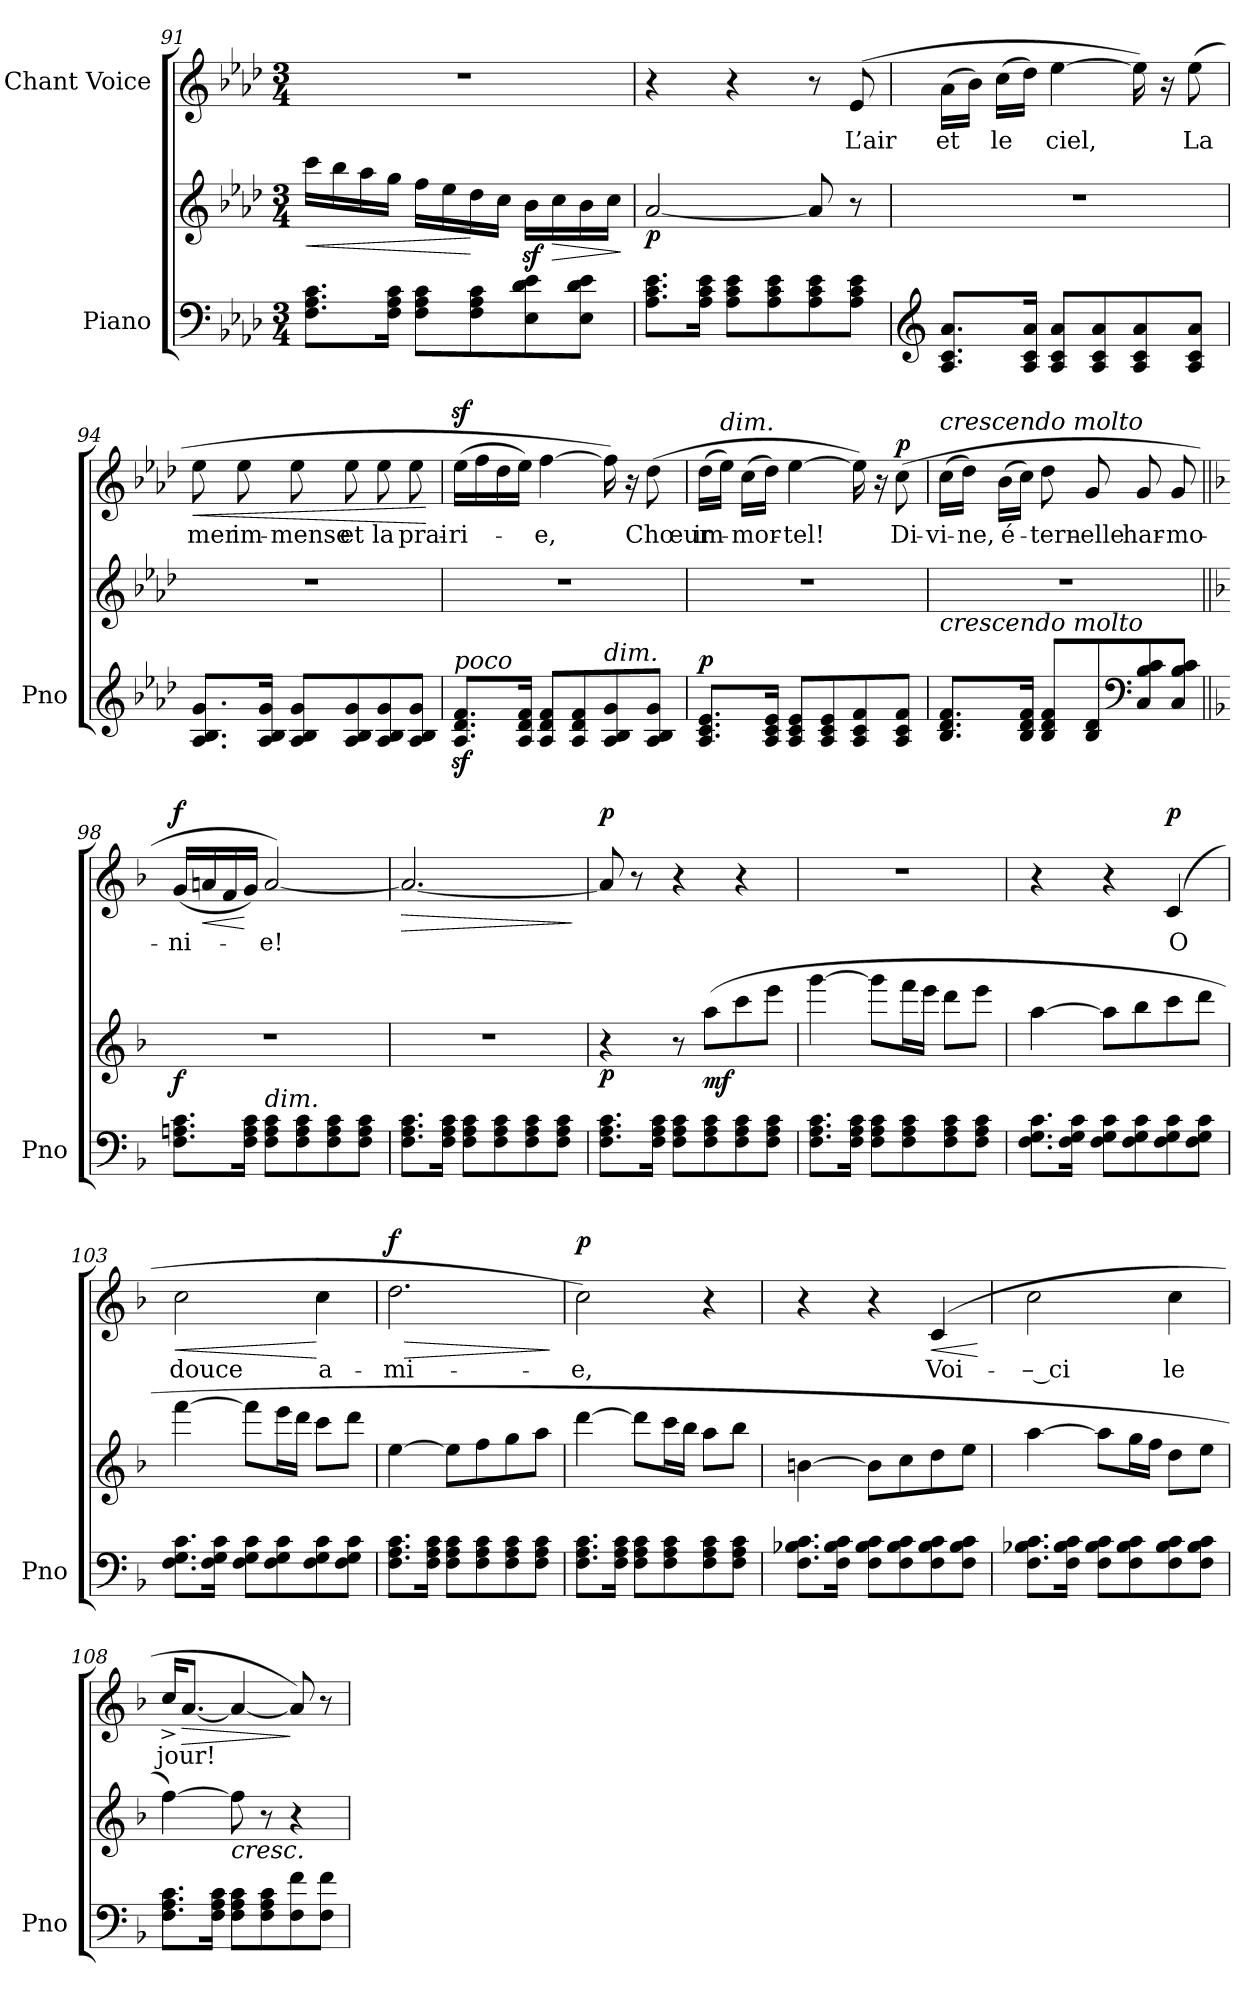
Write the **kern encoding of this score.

**kern	**kern	**dynam	**kern	**text	**dynam
*part2	*part2	*part2	*part1	*part1	*part1
*staff3	*staff2	*staff2/3	*staff1	*staff1	*staff1
*I"Piano	*	*	*I"Chant Voice	*	*
*I'Pno	*	*	*	*	*
*clefF4	*clefG2	*	*clefG2	*	*
*k[b-e-a-d-]	*k[b-e-a-d-]	*	*k[b-e-a-d-]	*	*
*M3/4	*M3/4	*	*M3/4	*	*
=91	=91	=91	=91	=91	=91
!	!	!LO:HP:b	!	!	!
8.F\ 8.A-\ 8.c\L	16ccc\LL	<	2.r	.	.
.	16bb-\	.	.	.	.
.	16aa-\	.	.	.	.
16F\ 16A-\ 16c\Jk	16gg\JJ	.	.	.	.
8F\ 8A-\ 8c\L	16ff\LL	.	.	.	.
.	16ee-\	.	.	.	.
8F\ 8A-\ 8c\	16dd-\	[	.	.	.
.	16cc\JJ	.	.	.	.
8E-\ 8d-\ 8e-\	16b-z<\LL	.	.	.	.
!	!	!LO:HP:b	!	!	!
.	16cc\	>	.	.	.
8E-\ 8d-\ 8e-\J	16b-\	.	.	.	.
.	16cc\JJ	.	.	.	.
.	.	]	.	.	.
=92	=92	=92	=92	=92	=92
!	!	!LO:DY:b	!	!	!
8.A-\ 8.c\ 8.e-\L	[2a-/	p	4r	.	.
16A-\ 16c\ 16e-\Jk	.	.	.	.	.
8A-\ 8c\ 8e-\L	.	.	4r	.	.
8A-\ 8c\ 8e-\	.	.	.	.	.
!	!	!	!	!	!LO:DY:a
!	!	!	!	!	!LO:DY:n=1:a
8A-\ 8c\ 8e-\	8a-/]	.	8r	.	other-dynamics p
!	!	!	!	!LO:LY:b	!
8A-\ 8c\ 8e-\J	8r	.	(>8e-/	L’air	.
!!LO:PB:g=z
=93	=93	=93	=93	=93	=93
*clefG2	*	*	*	*	*
!	!	!	!	!LO:LY:b	!
8.A-/ 8.c/ 8.a-/L	2.r	.	(>16a-\LL	et	.
.	.	.	16b-\JJ)	.	.
!	!	!	!	!LO:LY:b	!
.	.	.	(>16cc\LL	le	.
16A-/ 16c/ 16a-/Jk	.	.	16dd-\JJ)	.	.
!	!	!	!	!LO:LY:b	!
8A-/ 8c/ 8a-/L	.	.	[4ee-\	ciel,	.
8A-/ 8c/ 8a-/	.	.	.	.	.
8A-/ 8c/ 8a-/	.	.	16ee-\])	.	.
.	.	.	16r	.	.
!	!	!	!	!LO:LY:b	!
8A-/ 8c/ 8a-/J	.	.	(>8ee-\	La	.
=94	=94	=94	=94	=94	=94
!	!	!	!	!LO:LY:b	!LO:HP:b
8.A-/ 8.B-/ 8.g/L	2.r	.	8ee-\	mer	<
!	!	!	!	!LO:LY:b	!
.	.	.	8ee-\	im-	.
16A-/ 16B-/ 16g/Jk	.	.	.	.	.
!	!	!	!	!LO:LY:b	!
8A-/ 8B-/ 8g/L	.	.	8ee-\	-mense	.
!	!	!	!	!LO:LY:b	!
8A-/ 8B-/ 8g/	.	.	8ee-\	et	.
!	!	!	!	!LO:LY:b	!
8A-/ 8B-/ 8g/	.	.	8ee-\	la	.
!	!	!	!	!LO:LY:b	!
8A-/ 8B-/ 8g/J	.	.	8ee-\	prai-	.
.	.	.	.	.	[
=95	=95	=95	=95	=95	=95
!LO:TX:a:i:t=poco	!	!	!	!	!
!	!	!	!	!LO:LY:b	!
8.A-/z> 8.d-/z> 8.f/z>L	2.r	.	(>16ee-z>\LL	-ri-	.
.	.	.	16ff\	.	.
.	.	.	16dd-\	.	.
16A-/ 16d-/ 16f/Jk	.	.	16ee-\JJ)	.	.
!	!	!	!	!LO:LY:b	!
8A-/ 8d-/ 8f/L	.	.	[4ff\	-e,	.
8A-/ 8d-/ 8f/	.	.	.	.	.
!LO:TX:a:i:t=dim.	!	!	!	!	!
8A-/ 8B-/ 8g/	.	.	16ff\])	.	.
.	.	.	16r	.	.
!	!	!	!	!LO:LY:b	!
8A-/ 8B-/ 8g/J	.	.	(>8dd-\	Chœur	.
!!LO:LB:g=z
=96	=96	=96	=96	=96	=96
!	!	!LO:DY:a=2	!	!LO:LY:b	!
8.A-/ 8.c/ 8.e-/L	2.r	p	(>16dd-\LL	im-	.
!	!	!	!LO:TX:a:i:t=dim.	!	!
.	.	.	16ee-\JJ)	.	.
!	!	!	!	!LO:LY:b	!
.	.	.	(>16cc\LL	-mor-	.
16A-/ 16c/ 16e-/Jk	.	.	16dd-\JJ)	.	.
!	!	!	!	!LO:LY:b	!
8A-/ 8c/ 8e-/L	.	.	[4ee-\	-tel!	.
8A-/ 8c/ 8e-/	.	.	.	.	.
8A-/ 8c/ 8f/	.	.	16ee-\])	.	.
.	.	.	16r	.	.
!	!	!	!	!LO:LY:b	!LO:DY:a
8A-/ 8c/ 8f/J	.	.	(>8cc\	Di-	p
=97	=97	=97	=97	=97	=97
!	!	!	!LO:TX:a:i:t=crescendo molto	!	!
!	!LO:TX:b:i:t=crescendo molto	!	!	!	!
!	!	!	!	!LO:LY:b	!
8.B-/ 8.d-/ 8.f/L	2.r	.	(>16cc\LL	-vi-	.
!	!	!	!	!LO:LY:b	!
.	.	.	16dd-\JJ)	-ne,	.
!	!	!	!	!LO:LY:b	!
.	.	.	(>16b-\LL	é-	.
16B-/ 16d-/ 16f/Jk	.	.	16cc\JJ)	.	.
!	!	!	!	!LO:LY:b	!
8B-/ 8d-/ 8f/L	.	.	8dd-\	-tern-	.
!	!	!	!	!LO:LY:b	!
8B-/ 8d-/	.	.	8g/	-elle	.
*clefF4	*	*	*	*	*
!	!	!	!	!LO:LY:b	!
8C/ 8B-/ 8c/	.	.	8g/	har-	.
!	!	!	!	!LO:LY:b	!
8C/ 8B-/ 8c/J	.	.	8g/	-mo-	.
=98||	=98||	=98||	=98||	=98||	=98||
*k[b-]	*k[b-]	*	*k[b-]	*	*
!	!	!LO:DY:b	!	!LO:LY:b	!LO:DY:a
8.F\ 8.An\ 8.c\L	2.r	f	(<16g/LL	-ni-	f
!	!	!	!	!	!LO:HP:b
.	.	.	16an/	.	<
.	.	.	16f/	.	.
16F\ 16A\ 16c\Jk	.	.	16g/JJ)	.	[
!LO:TX:a:i:t=dim.	!	!	!	!	!
!	!	!	!	!LO:LY:b	!
8F\ 8A\ 8c\L	.	.	[2a/)	-e!	.
8F\ 8A\ 8c\	.	.	.	.	.
8F\ 8A\ 8c\	.	.	.	.	.
8F\ 8A\ 8c\J	.	.	.	.	.
!!LO:LB:g=z
=99	=99	=99	=99	=99	=99
!	!	!	!	!	!LO:HP:b
8.F\ 8.A\ 8.c\L	2.r	.	2.a/_	.	>
16F\ 16A\ 16c\Jk	.	.	.	.	.
8F\ 8A\ 8c\L	.	.	.	.	.
8F\ 8A\ 8c\	.	.	.	.	.
8F\ 8A\ 8c\	.	.	.	.	.
8F\ 8A\ 8c\J	.	.	.	.	.
.	.	.	.	.	]
=100	=100	=100	=100	=100	=100
!	!	!LO:DY:b	!	!	!LO:DY:b
8.F\ 8.A\ 8.c\L	4r	p	8a/]	.	p
.	.	.	8r	.	.
16F\ 16A\ 16c\Jk	.	.	.	.	.
8F\ 8A\ 8c\L	8r	.	4r	.	.
!	!	!LO:DY:b	!	!	!
8F\ 8A\ 8c\	(>8aa\L	mf	.	.	.
8F\ 8A\ 8c\	8ccc\	.	4r	.	.
8F\ 8A\ 8c\J	8eee\J	.	.	.	.
=101	=101	=101	=101	=101	=101
8.F\ 8.A\ 8.c\L	[4ggg\	.	2.r	.	.
16F\ 16A\ 16c\Jk	.	.	.	.	.
8F\ 8A\ 8c\L	8ggg\L]	.	.	.	.
8F\ 8A\ 8c\	16fff\L	.	.	.	.
.	16eee\JJ	.	.	.	.
8F\ 8A\ 8c\	8ddd\L	.	.	.	.
8F\ 8A\ 8c\J	8eee\J	.	.	.	.
=102	=102	=102	=102	=102	=102
8.F\ 8.G\ 8.c\L	[4aa\	.	4r	.	.
16F\ 16G\ 16c\Jk	.	.	.	.	.
8F\ 8G\ 8c\L	8aa\L]	.	4r	.	.
8F\ 8G\ 8c\	8bb-\	.	.	.	.
!	!	!	!	!LO:LY:b	!LO:DY:a
8F\ 8G\ 8c\	8ccc\	.	(>4c/	O	p
8F\ 8G\ 8c\J	8ddd\J	.	.	.	.
!!LO:LB:g=z
=103	=103	=103	=103	=103	=103
!	!	!	!	!LO:LY:b	!LO:HP:b
8.F\ 8.G\ 8.c\L	[4fff\	.	2cc\	douce	<
16F\ 16G\ 16c\Jk	.	.	.	.	.
8F\ 8G\ 8c\L	8fff\L]	.	.	.	.
8F\ 8G\ 8c\	16eee\L	.	.	.	.
.	16ddd\JJ	.	.	.	.
!	!	!	!	!LO:LY:b	!
8F\ 8G\ 8c\	8ccc\L	.	4cc\	a-	[
8F\ 8G\ 8c\J	8ddd\J	.	.	.	.
=104	=104	=104	=104	=104	=104
!	!	!	!	!LO:LY:b	!LO:HP:b
!	!	!	!	!	!LO:DY:n=1:b
8.F\ 8.A\ 8.c\L	[4ee\	.	2.dd\	-mi-	> f
16F\ 16A\ 16c\Jk	.	.	.	.	.
8F\ 8A\ 8c\L	8ee\L]	.	.	.	.
8F\ 8A\ 8c\	8ff\	.	.	.	.
8F\ 8A\ 8c\	8gg\	.	.	.	.
8F\ 8A\ 8c\J	8aa\J	.	.	.	.
.	.	.	.	.	]
=105	=105	=105	=105	=105	=105
!	!	!	!	!LO:LY:b	!LO:DY:b
8.F\ 8.A\ 8.c\L	[4ddd\	.	2cc\)	-e,	p
16F\ 16A\ 16c\Jk	.	.	.	.	.
8F\ 8A\ 8c\L	8ddd\L]	.	.	.	.
8F\ 8A\ 8c\	16ccc\L	.	.	.	.
.	16bb-\JJ	.	.	.	.
8F\ 8A\ 8c\	8aa\L	.	4r	.	.
8F\ 8A\ 8c\J	8bb-\J	.	.	.	.
=106	=106	=106	=106	=106	=106
8.F\ 8.B-X\ 8.c\L	[4bn\	.	4r	.	.
16F\ 16B-\ 16c\Jk	.	.	.	.	.
8F\ 8B-\ 8c\L	8b\L]	.	4r	.	.
8F\ 8B-\ 8c\	8cc\	.	.	.	.
!	!	!	!	!LO:LY:b	!LO:HP:b
8F\ 8B-\ 8c\	8dd\	.	(>4c/	Voi-	<
8F\ 8B-\ 8c\J	8ee\J	.	.	.	.
.	.	.	.	.	[
!!LO:PB:g=z
=107	=107	=107	=107	=107	=107
!	!	!	!	!LO:LY:b	!
8.F\ 8.B-X\ 8.c\L	[4aa\	.	2cc\	-– ci	.
16F\ 16B-\ 16c\Jk	.	.	.	.	.
8F\ 8B-\ 8c\L	8aa\L]	.	.	.	.
8F\ 8B-\ 8c\	16gg\L	.	.	.	.
.	16ff\JJ	.	.	.	.
!	!	!	!	!LO:LY:b	!
8F\ 8B-\ 8c\	8dd\L	.	4cc\	le	.
8F\ 8B-\ 8c\J	8ee\J	.	.	.	.
=108	=108	=108	=108	=108	=108
!	!	!	!	!LO:LY:b	!
8.F\ 8.A\ 8.c\L	[4ff\)	.	16cc^/KL	jour!	.
!	!	!	!	!	!LO:HP:b
.	.	.	[8.a/J	.	>
16F\ 16A\ 16c\Jk	.	.	.	.	.
!	!LO:TX:b:i:t=cresc.	!	!	!	!
8F\ 8A\ 8c\L	8ff\]	.	4a/_	.	.
8F\ 8A\ 8c\	8r	.	.	.	.
8F\ 8f\	4r	.	8a/])	.	]
8F\ 8f\J	.	.	8r	.	.
=	=	=	=	=	=
*-	*-	*-	*-	*-	*-
